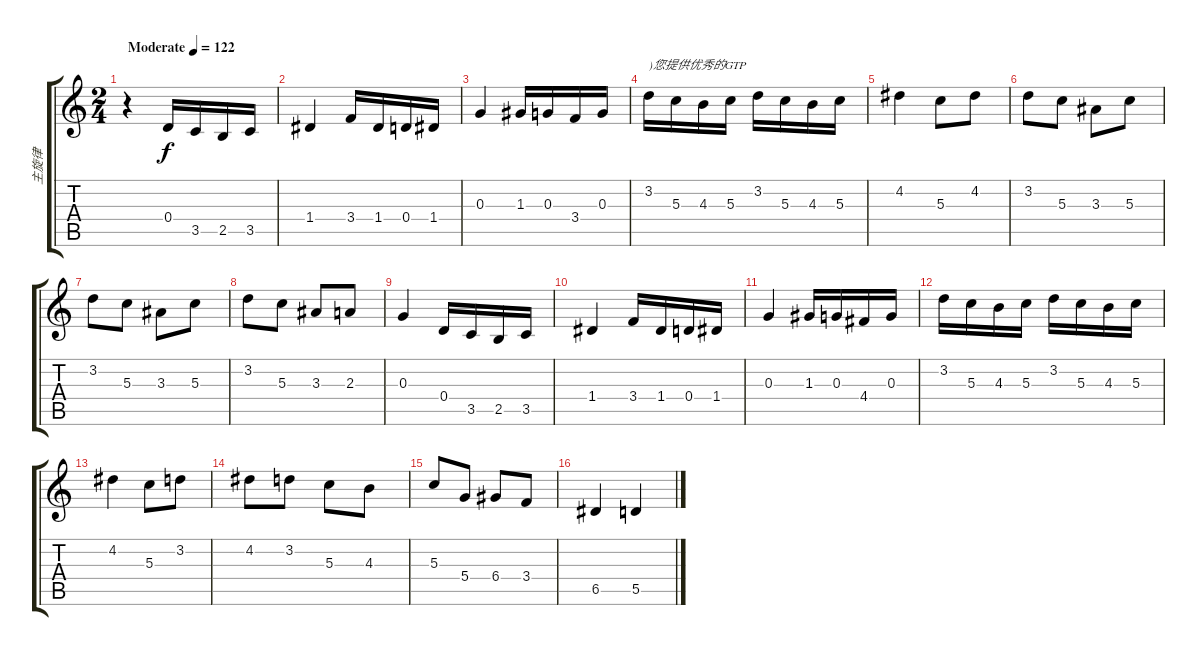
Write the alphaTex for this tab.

\track ("主旋律" "主旋律") {instrument overdrivenguitar}
\staff {score tabs}
\tuning (E4 B3 G3 D3 A2 E2) {hide}
\ts (2 4)
\tempo (122 "Moderate")
\clef g2
\ks c
r.4{dy f instrument overdrivenguitar} 0.4.16 3.5.16 2.5.16 3.5.16 |
1.4.4 3.4.16 1.4.16 0.4.16 1.4.16 |
0.3.4 1.3.16 0.3.16 3.4.16 0.3.16 |
3.2.16{txt ")您提供优秀的GTP"} 5.3.16 4.3.16 5.3.16 3.2.16 5.3.16 4.3.16 5.3.16 |
4.2.4 5.3.8 4.2.8 |
3.2.8 5.3.8 3.3.8 5.3.8 |
3.2.8 5.3.8 3.3.8 5.3.8 |
3.2.8 5.3.8 3.3.8 2.3.8 |
0.3.4 0.4.16 3.5.16 2.5.16 3.5.16 |
1.4.4 3.4.16 1.4.16 0.4.16 1.4.16 |
0.3.4 1.3.16 0.3.16 4.4.16 0.3.16 |
3.2.16 5.3.16 4.3.16 5.3.16 3.2.16 5.3.16 4.3.16 5.3.16 |
4.2.4 5.3.8 3.2.8 |
4.2.8 3.2.8 5.3.8 4.3.8 |
5.3.8 5.4.8 6.4.8 3.4.8 |
6.5.4 5.5.4
